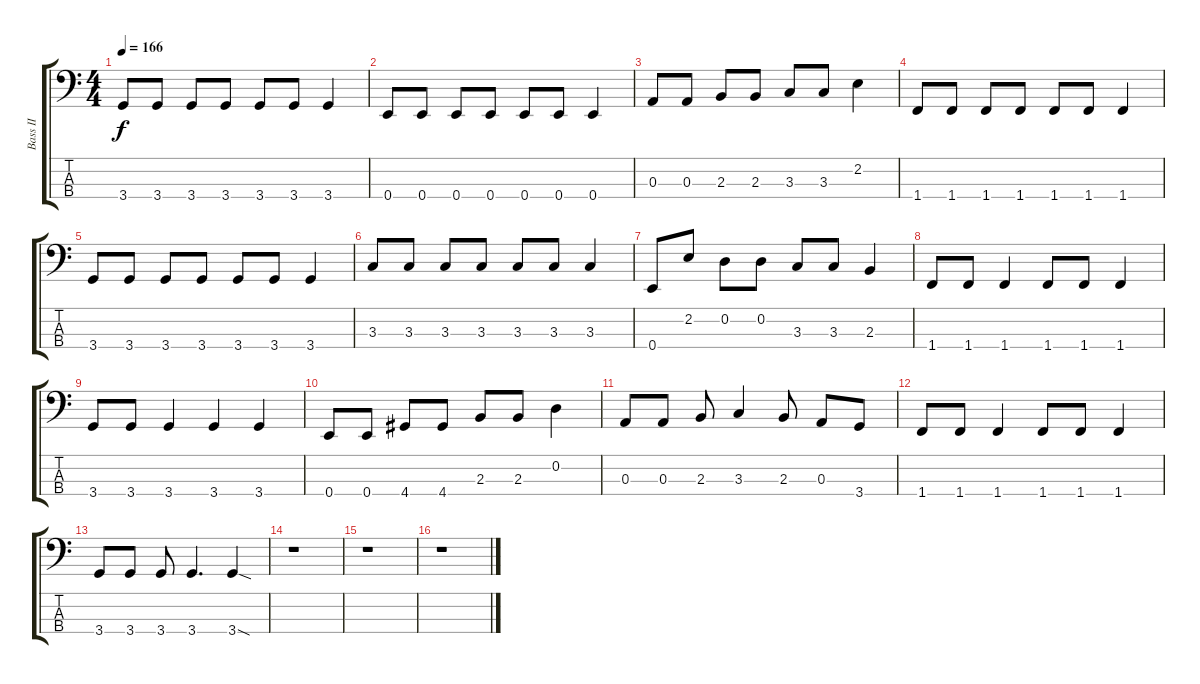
\track ("Bass II" "Bass II") {instrument electricbasspick}
\staff {score tabs}
\tuning (G2 D2 A1 E1) {hide}
\ts (4 4)
\tempo 166
\clef f4
\ks c
3.4.8{dy f} 3.4.8 3.4.8 3.4.8 3.4.8 3.4.8 3.4.4 |
0.4.8 0.4.8 0.4.8 0.4.8 0.4.8 0.4.8 0.4.4 |
0.3.8 0.3.8 2.3.8 2.3.8 3.3.8 3.3.8 2.2.4 |
1.4.8 1.4.8 1.4.8 1.4.8 1.4.8 1.4.8 1.4.4 |
3.4.8 3.4.8 3.4.8 3.4.8 3.4.8 3.4.8 3.4.4 |
3.3.8 3.3.8 3.3.8 3.3.8 3.3.8 3.3.8 3.3.4 |
0.4.8 2.2.8 0.2.8 0.2.8 3.3.8 3.3.8 2.3.4 |
1.4.8 1.4.8 1.4.4 1.4.8 1.4.8 1.4.4 |
3.4.8 3.4.8 3.4.4 3.4.4 3.4.4 |
0.4.8 0.4.8 4.4.8 4.4.8 2.3.8 2.3.8 0.2.4 |
0.3.8 0.3.8 2.3.8 3.3.4 2.3.8 0.3.8 3.4.8 |
1.4.8 1.4.8 1.4.4 1.4.8 1.4.8 1.4.4 |
3.4.8 3.4.8 3.4.8 3.4.4{d} 3.4{sod}.4 |
r.1 |
r.1 |
r.1
